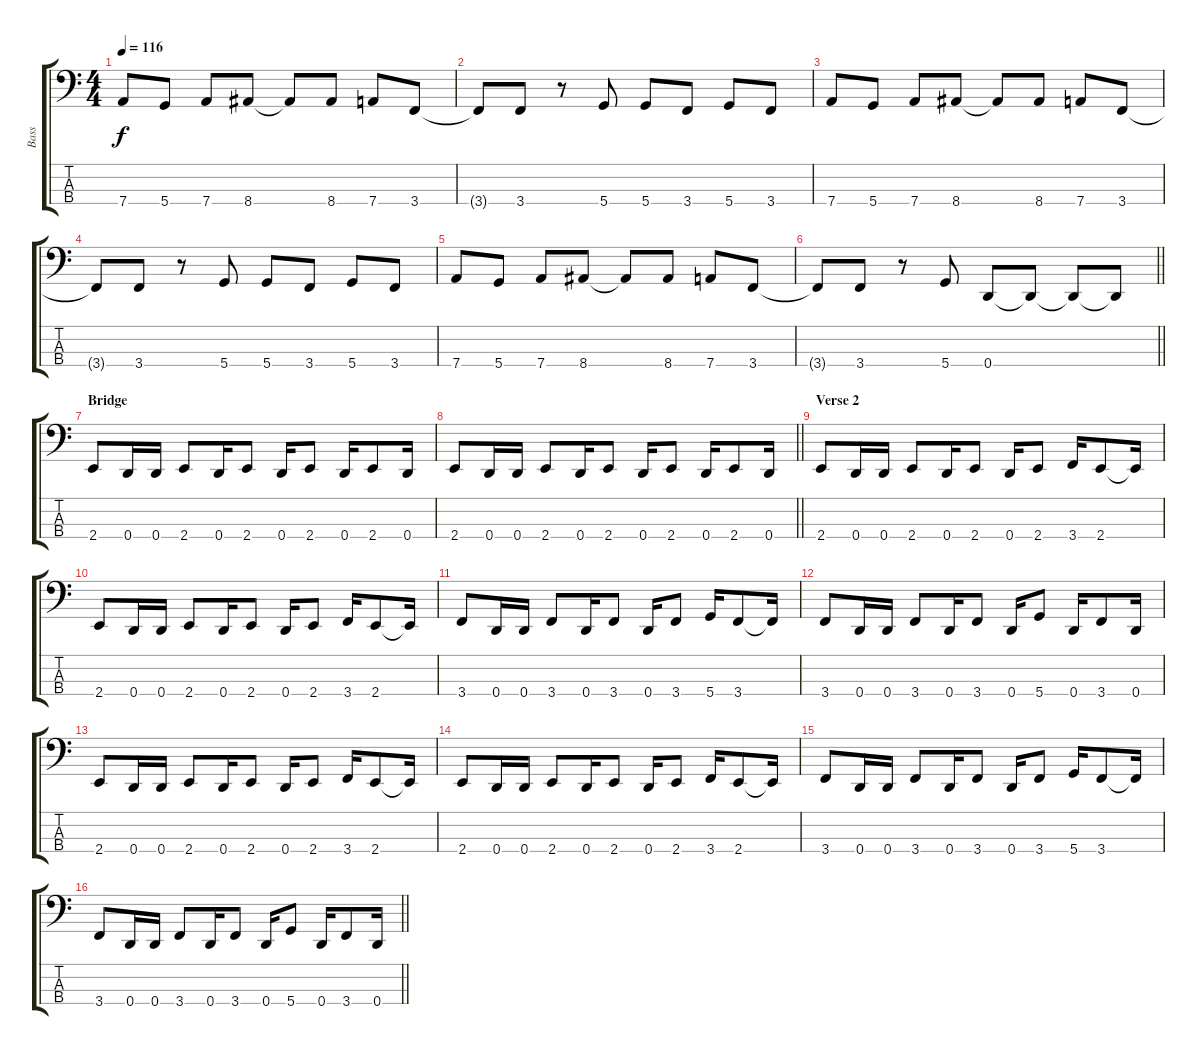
\track ("Bass" "Bass") {instrument electricbassfinger}
\staff {score tabs}
\tuning (F2 C2 G1 D1) {hide}
\ts (4 4)
\tempo 116
\clef f4
\ks c
7.4.8{dy f} 5.4.8 7.4.8 8.4.8 8.4{t}.8 8.4.8 7.4.8 3.4.8 |
3.4{t}.8 3.4.8 r.8 5.4.8 5.4.8 3.4.8 5.4.8 3.4.8 |
7.4.8 5.4.8 7.4.8 8.4.8 8.4{t}.8 8.4.8 7.4.8 3.4.8 |
3.4{t}.8 3.4.8 r.8 5.4.8 5.4.8 3.4.8 5.4.8 3.4.8 |
7.4.8 5.4.8 7.4.8 8.4.8 8.4{t}.8 8.4.8 7.4.8 3.4.8 |
\barLineRight lightlight
3.4{t}.8 3.4.8 r.8 5.4.8 0.4.8 0.4{t}.8 0.4{t}.8 0.4{t}.8 |
\section ("" "Bridge")
2.4.8 0.4.16 0.4.16 2.4.8 0.4.16 2.4.8 0.4.16 2.4.8 0.4.16 2.4.8 0.4.16 |
\barLineRight lightlight
2.4.8 0.4.16 0.4.16 2.4.8 0.4.16 2.4.8 0.4.16 2.4.8 0.4.16 2.4.8 0.4.16 |
\section ("" "Verse 2")
2.4.8 0.4.16 0.4.16 2.4.8 0.4.16 2.4.8 0.4.16 2.4.8 3.4.16 2.4.8 2.4{t}.16 |
2.4.8 0.4.16 0.4.16 2.4.8 0.4.16 2.4.8 0.4.16 2.4.8 3.4.16 2.4.8 2.4{t}.16 |
3.4.8 0.4.16 0.4.16 3.4.8 0.4.16 3.4.8 0.4.16 3.4.8 5.4.16 3.4.8 3.4{t}.16 |
3.4.8 0.4.16 0.4.16 3.4.8 0.4.16 3.4.8 0.4.16 5.4.8 0.4.16 3.4.8 0.4.16 |
2.4.8 0.4.16 0.4.16 2.4.8 0.4.16 2.4.8 0.4.16 2.4.8 3.4.16 2.4.8 2.4{t}.16 |
2.4.8 0.4.16 0.4.16 2.4.8 0.4.16 2.4.8 0.4.16 2.4.8 3.4.16 2.4.8 2.4{t}.16 |
3.4.8 0.4.16 0.4.16 3.4.8 0.4.16 3.4.8 0.4.16 3.4.8 5.4.16 3.4.8 3.4{t}.16 |
\barLineRight lightlight
3.4.8 0.4.16 0.4.16 3.4.8 0.4.16 3.4.8 0.4.16 5.4.8 0.4.16 3.4.8 0.4.16
